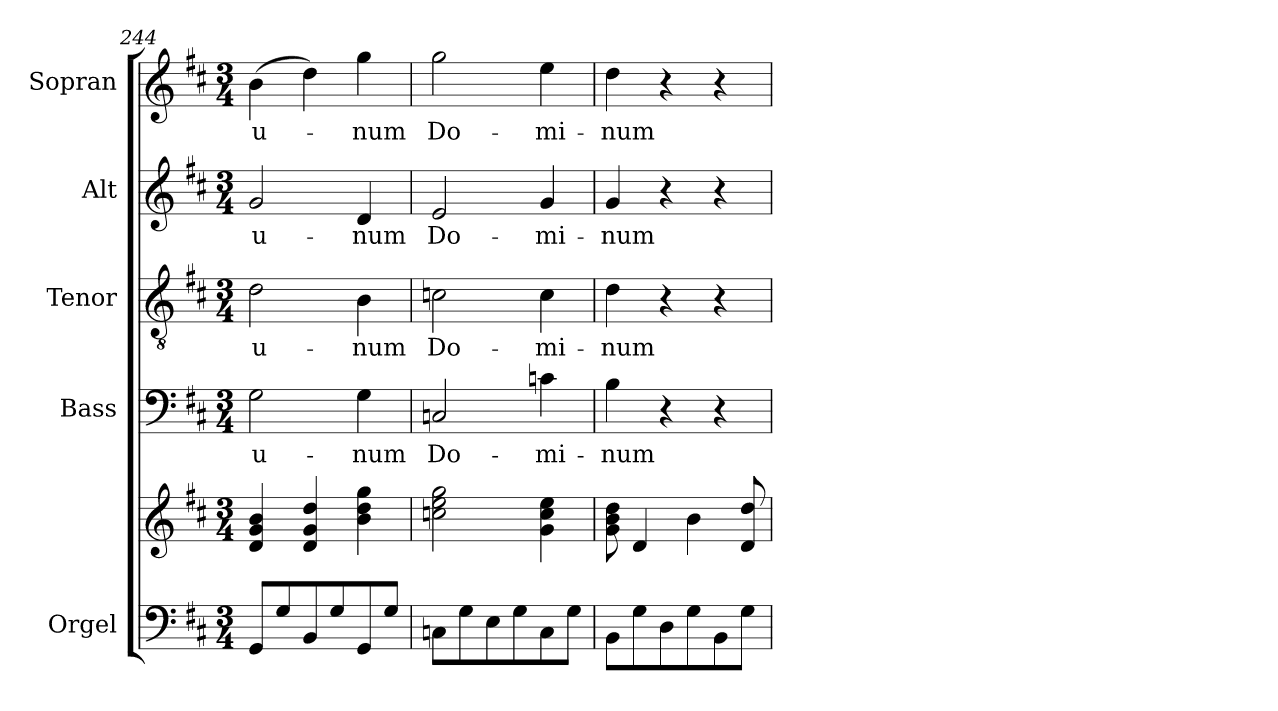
**kern	**kern	**kern	**text	**kern	**text	**kern	**text	**kern	**text
*part5	*part5	*part4	*part4	*part3	*part3	*part2	*part2	*part1	*part1
*staff6	*staff5	*staff4	*staff4	*staff3	*staff3	*staff2	*staff2	*staff1	*staff1
*I"Orgel	*	*I"Bass	*	*I"Tenor	*	*I"Alt	*	*I"Sopran	*
*I'Org.	*	*I'B.	*	*I'T.	*	*I'A.	*	*I'S.	*
*clefF4	*clefG2	*clefF4	*	*clefGv2	*	*clefG2	*	*clefG2	*
*k[f#c#]	*k[f#c#]	*k[f#c#]	*	*k[f#c#]	*	*k[f#c#]	*	*k[f#c#]	*
*D:	*D:	*D:	*	*D:	*	*D:	*	*D:	*
*M3/4	*M3/4	*M3/4	*	*M3/4	*	*M3/4	*	*M3/4	*
=244	=244	=244	=244	=244	=244	=244	=244	=244	=244
!	!	!	!LO:LY:b	!	!LO:LY:b	!	!LO:LY:b	!	!LO:LY:b
8GG/L	4d/ 4g/ 4b/	2G\	u-	2d\	u-	2g/	u-	(>4b\	u-
8G/	.	.	.	.	.	.	.	.	.
8BB/	4d/ 4g/ 4dd/	.	.	.	.	.	.	4dd\)	.
8G/	.	.	.	.	.	.	.	.	.
!	!	!	!LO:LY:b	!	!LO:LY:b	!	!LO:LY:b	!	!LO:LY:b
8GG/	4b\ 4dd\ 4gg\	4G\	-num	4B\	-num	4d/	-num	4gg\	-num
8G/J	.	.	.	.	.	.	.	.	.
=245	=245	=245	=245	=245	=245	=245	=245	=245	=245
!	!	!	!LO:LY:b	!	!LO:LY:b	!	!LO:LY:b	!	!LO:LY:b
8Cn\L	2ccn\ 2ee\ 2gg\	2Cn/	Do-	2cn\	Do-	2e/	Do-	2gg\	Do-
8G\	.	.	.	.	.	.	.	.	.
8E\	.	.	.	.	.	.	.	.	.
8G\	.	.	.	.	.	.	.	.	.
!	!	!	!LO:LY:b	!	!LO:LY:b	!	!LO:LY:b	!	!LO:LY:b
8C\	4g\ 4cc\ 4ee\	4cn\	-mi-	4c\	-mi-	4g/	-mi-	4ee\	-mi-
8G\J	.	.	.	.	.	.	.	.	.
=246	=246	=246	=246	=246	=246	=246	=246	=246	=246
!	!	!	!LO:LY:b	!	!LO:LY:b	!	!LO:LY:b	!	!LO:LY:b
8BB\L	8g\ 8b\ 8dd\	4B\	-num	4d\	-num	4g/	-num	4dd\	-num
8G\	4d/	.	.	.	.	.	.	.	.
8D\	.	4r	.	4r	.	4r	.	4r	.
8G\	4b\	.	.	.	.	.	.	.	.
8BB\	.	4r	.	4r	.	4r	.	4r	.
8G\J	8d/ 8dd/	.	.	.	.	.	.	.	.
=	=	=	=	=	=	=	=	=	=
*-	*-	*-	*-	*-	*-	*-	*-	*-	*-
